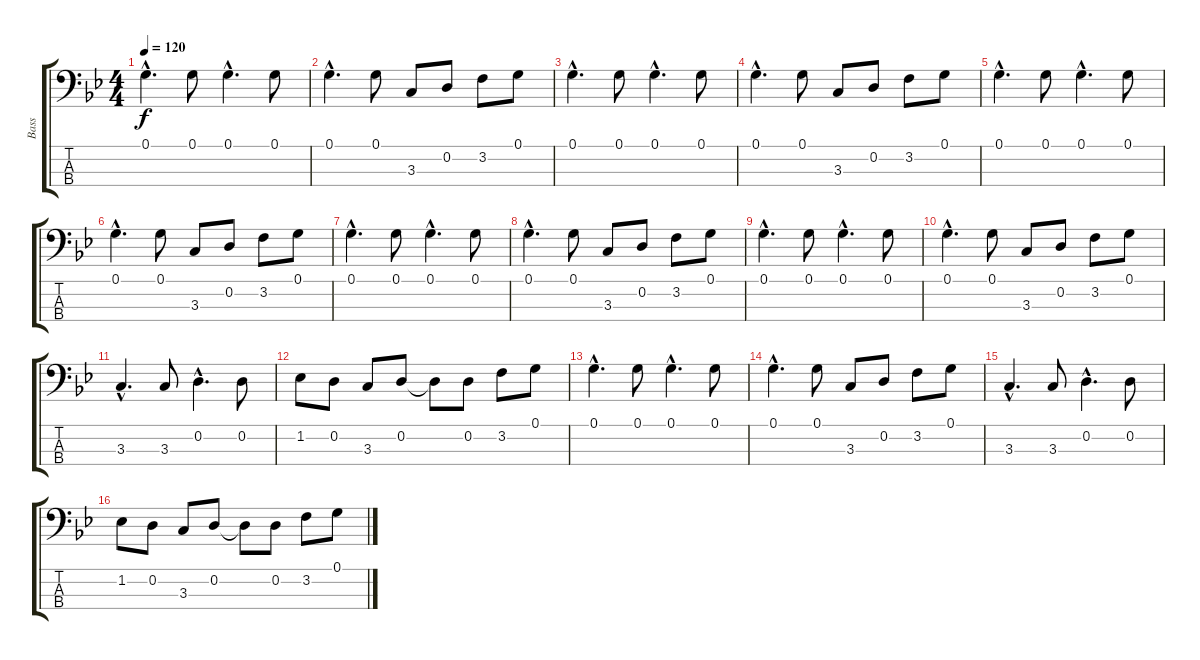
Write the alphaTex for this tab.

\track ("Bass" "Bass") {instrument electricbassfinger}
\staff {score tabs}
\tuning (G2 D2 A1 E1) {hide}
\ts (4 4)
\tempo 120
\clef f4
\ks bb
0.1{hac}.4{d dy f} 0.1.8 0.1{hac}.4{d} 0.1.8 |
0.1{hac}.4{d} 0.1.8 3.3.8 0.2.8 3.2.8 0.1.8 |
0.1{hac}.4{d} 0.1.8 0.1{hac}.4{d} 0.1.8 |
0.1{hac}.4{d} 0.1.8 3.3.8 0.2.8 3.2.8 0.1.8 |
0.1{hac}.4{d} 0.1.8 0.1{hac}.4{d} 0.1.8 |
0.1{hac}.4{d} 0.1.8 3.3.8 0.2.8 3.2.8 0.1.8 |
0.1{hac}.4{d} 0.1.8 0.1{hac}.4{d} 0.1.8 |
0.1{hac}.4{d} 0.1.8 3.3.8 0.2.8 3.2.8 0.1.8 |
0.1{hac}.4{d} 0.1.8 0.1{hac}.4{d} 0.1.8 |
0.1{hac}.4{d} 0.1.8 3.3.8 0.2.8 3.2.8 0.1.8 |
3.3{hac}.4{d} 3.3.8 0.2{hac}.4{d} 0.2.8 |
1.2.8 0.2.8 3.3.8 0.2.8 0.2{t}.8 0.2.8 3.2.8 0.1.8 |
0.1{hac}.4{d} 0.1.8 0.1{hac}.4{d} 0.1.8 |
0.1{hac}.4{d} 0.1.8 3.3.8 0.2.8 3.2.8 0.1.8 |
3.3{hac}.4{d} 3.3.8 0.2{hac}.4{d} 0.2.8 |
1.2.8 0.2.8 3.3.8 0.2.8 0.2{t}.8 0.2.8 3.2.8 0.1.8
